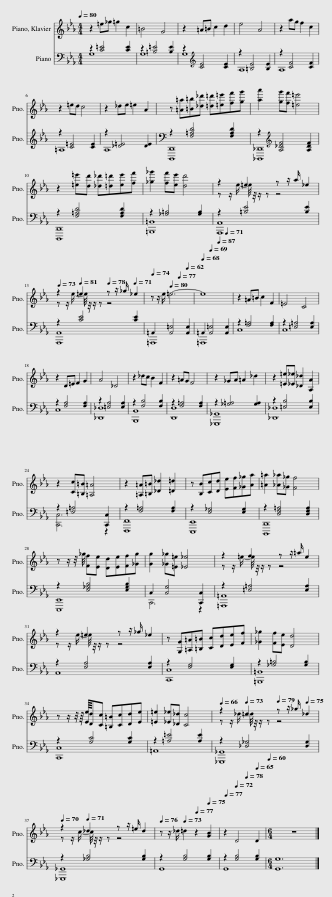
X:1
%%score ( 1 2 ) ( 3 4 )
L:1/8
Q:1/4=80
M:4/4
I:linebreak $
K:Eb
V:1 treble
V:2 treble
V:3 bass
V:4 bass
V:1
 z2 =e_g =g2 c2 | =B4 G4 | z2 =A=B c2 d2 | e4 A4 | z2 ag f2 c2 |$ %5
 z2 =ed c4 | z2 _de =e2 A2 | z [=A=a][=B=b][_d_d'] [=d=d'][=e=e'][ff'][gg'] | [aa']2 [gg'][ff'] [=e=e']4 |$ z2 [=e=e'][dd'] [_d_d'][=d=d'][ee'][ff'] | %10
 [_g_g']2 [ff'][ee'] [dd']4 | z2 =e2 z z/ a/ _e2 |$[Q:1/4=73] z2[Q:1/4=81] =e2[Q:1/4=78] z z/ _g/[Q:1/4=71] _e2 |[Q:1/4=74] z z/ e/[Q:1/4=80] =e6-[Q:1/4=77][Q:1/4=62] |[Q:1/4=68] e8[Q:1/4=69][Q:1/4=87][Q:1/4=71] | %15
 z2 =A=B c2 F2 | =E4 C4 |$ z2 D=E F2 G2 | A4 _D4 | z2 _dc B2 F2 | %20
 z2 =AG F4 | z2 _GA =A2 _d2 | z2 [=E=e][_E_e] [_D_d]2 [A,A]2 |$ z2 [Cc][=B,=B] [=A,=A]4 | z2 [=A,=A][=B,=B] [_D_d]2 [=D=d]2 | %25
 z [B,B][Cc][Dd] [Ee][Ff][_G_g][Aa] | [=A=a]2 [_A_a][_G_g] [Ff]4 |$ z z/ z/4 _g/4 [Ff][Ee] [Dd][Ee][Ff][_Gg] | [Gg]2 [_G_g][=E=e] [_E_e]4 | z2 f2 z z/ =a/ =e2 |$ %30
 z2 =e2 z z/ _g/ _e2 | z [G,G][=A,=A][=B,=B] [Cc][Dd][Ee][Ff] | [_G_g]2 [Ff][Ee] [Dd]4 |$ z z/ z/4 z/8 [Ee]/8[Dd][Cc] [=B,=B][Cc][Dd][Ee] | [=E=e]2 [_E_e][_D_d] [Cc]4 | %35
[Q:1/4=66] z2[Q:1/4=73] =d2[Q:1/4=79] z z/ _g/[Q:1/4=75] _d2 |$[Q:1/4=70] z2[Q:1/4=71] _d2 z z/ =e/ d2 |[Q:1/4=76] z z/ _d/[Q:1/4=73] =d2[Q:1/4=77] z2[Q:1/4=75] [GB]2 |[Q:1/4=77] z2[Q:1/4=72] D4[Q:1/4=65] D2[Q:1/4=78] |[M:6/4][Q:1/4=60] z12 |] %40
V:2
 x8 | x8 | x8 | x8 | x8 |$ %5
 x8 | x8 | x8 | x8 |$ x8 | %10
 x8 | z z/ e/- e/4 z/4 z/ z z4 |$ z z/ e/- e/4 z/4 z/ z z4 | x8 | x8 | %15
 x8 | x8 |$ x8 | x8 | x8 | %20
 x8 | x8 | x8 |$ x8 | x8 | %25
 x8 | x8 |$ x8 | x8 | z z/ =e/- e/4 z/4 z/ z z4 |$ %30
 z z/ e/- e/4 z/4 z/ z z4 | x8 | x8 |$ x8 | x8 | %35
 z z/ _d/- d/4 z/4 z/ z z4 |$ z z/ c/- c/4 z/4 z/ z z4 | x8 | x8 |[M:6/4] x12 |] %40
V:3
 z2 [C=E]4 [CE]2 | z2 [=B,=E]4 [B,E]2 | z2[K:treble] [CE]4 [CE]2 | z2 [=B,E]4 [B,E]2 | z2 [CF]4 [CF]2 |$ %5
 z2 [C=E]4 [CE]2 | z2 [_D=E]4 [DE]2 | z2 [F,=A,D]4 [F,A,D]2 | z2[K:treble] [A,_DF]4 [A,DF]2 |$ z2 [F,=A,D]4 [F,A,D]2 | %10
 z2 [_G,=B,]4 [G,B,]2 | z2 [=B,E]4 [B,E]2 |$ z2 [CE]4 [CE]2 | =A,,2 [A,,=E,]4 [A,,E,]2 | =A,,2 [A,,=E,]4 [A,,E,]2 | %15
 z2 [F,=A,]4 [F,A,]2 | z2 [=E,=A,]4 [E,A,]2 |$ z2 [F,A,]4 [F,A,]2 | z2 [=E,A,]4 [E,A,]2 | z2 [F,B,]4 [F,B,]2 | %20
 z2 [F,=A,]4 [F,A,]2 | z2 [_G,=A,]4 [G,A,]2 | z2 [=E,B,]4 [E,B,]2 |$ z2 [=E,=A,]4 [C,,C,]2 | z2 [F,=A,]4 [F,A,]2 | %25
 z2 [E,_G,]4 [E,G,]2 | z2 [D,F,=A,]4 [D,F,A,]2 |$ z2 [E,_G,B,]4 [E,G,B,]2 | C,2 [C,G,]4 [C,,C,]2 | z2 [=E,=A,]4 [E,A,]2 |$ %30
 z2 [E,A,]4 [E,A,]2 | z2 [E,G,]4 [E,G,]2 | z2 [_G,=B,]4 [G,B,]2 |$ z2 [G,C]4 [G,C]2 | z2 [=A,=E]4 [A,E]2 | %35
 z2 [_D,_G,]4 [D,G,]2 |$ z2 [_G,B,]4 [G,B,]2 | z2 [G,B,]4 [G,B,]2 | z2 [G,B,]4 [G,B,]2 |[M:6/4] [G,,G,]12 |] %40
V:4
 G,8 | G,8 | G,8[K:treble] | A,8 | A,8 |$ %5
 =A,8 | A,8 | [D,,,D,,]8 | [_D,,,_D,,]8[K:treble] |$ [D,,,D,,]8 | %10
 [=B,,,=B,,]8 | [A,,,A,,]8 |$ [A,,,A,,]8 | =A,,,8 | =A,,,8 | %15
 C,8 | C,8 |$ C,8 | [_D,,_D,]8 | [B,,,B,,]8 | %20
 [D,,D,]8 | [_G,,,_G,,]8 | [_D,,_D,]8 |$ [C,,C,]6 z2 | [F,,,F,,]8 | %25
 [E,,,E,,]8 | [D,,,D,,]8 |$ [E,,,E,,]8 | C,,6 z2 | [=A,,,=A,,]8 |$ %30
 A,,8 | [C,,C,]8 | [=B,,,=B,,]8 |$ [C,,C,]8 | =A,,8 | %35
 [_G,,,_G,,]8 |$ [_G,,,_G,,]8 | G,,8 | G,,8 |[M:6/4] x12 |] %40
